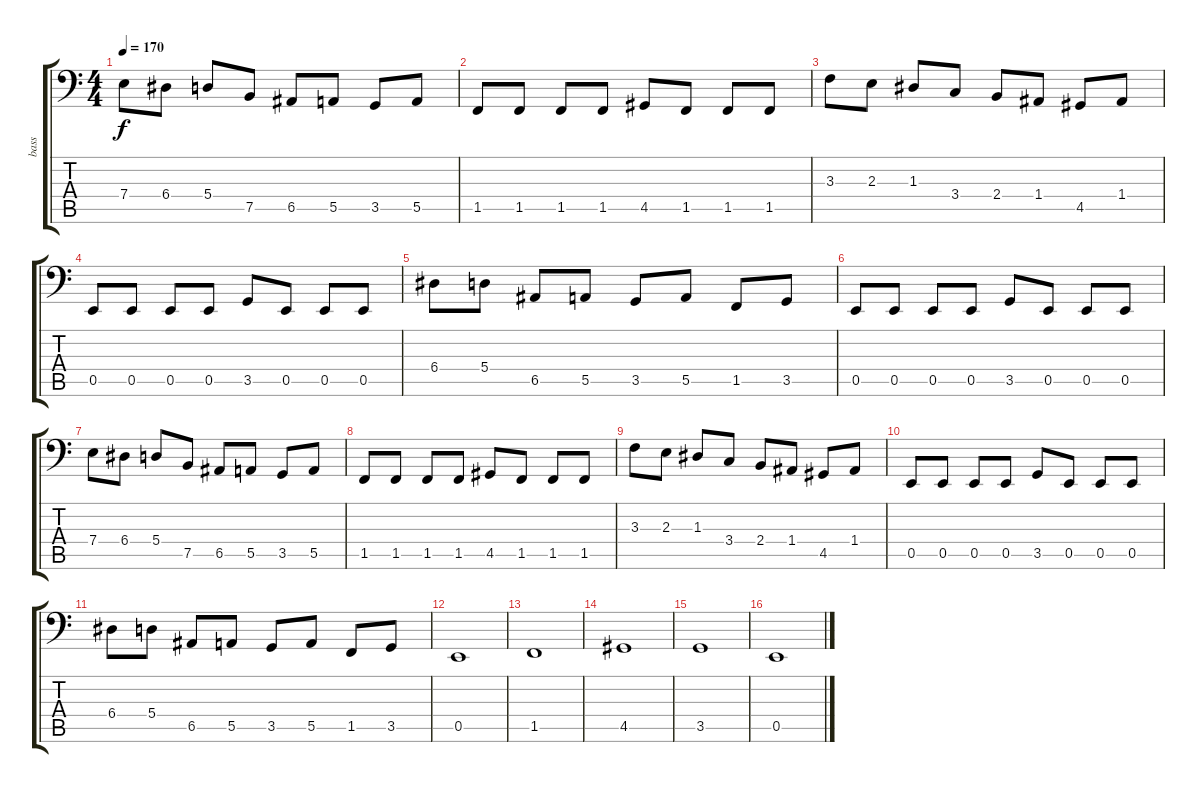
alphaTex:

\track ("bass" "bass") {instrument electricbasspick}
\staff {score tabs}
\tuning (C3 G2 D2 A1 E1 B0) {hide}
\ts (4 4)
\tempo 170
\clef f4
\ks c
7.4.8{dy f} 6.4.8 5.4.8 7.5.8 6.5.8 5.5.8 3.5.8 5.5.8 |
1.5.8 1.5.8 1.5.8 1.5.8 4.5.8 1.5.8 1.5.8 1.5.8 |
3.3.8 2.3.8 1.3.8 3.4.8 2.4.8 1.4.8 4.5.8 1.4.8 |
0.5.8 0.5.8 0.5.8 0.5.8 3.5.8 0.5.8 0.5.8 0.5.8 |
6.4.8 5.4.8 6.5.8 5.5.8 3.5.8 5.5.8 1.5.8 3.5.8 |
0.5.8 0.5.8 0.5.8 0.5.8 3.5.8 0.5.8 0.5.8 0.5.8 |
7.4.8 6.4.8 5.4.8 7.5.8 6.5.8 5.5.8 3.5.8 5.5.8 |
1.5.8 1.5.8 1.5.8 1.5.8 4.5.8 1.5.8 1.5.8 1.5.8 |
3.3.8 2.3.8 1.3.8 3.4.8 2.4.8 1.4.8 4.5.8 1.4.8 |
0.5.8 0.5.8 0.5.8 0.5.8 3.5.8 0.5.8 0.5.8 0.5.8 |
6.4.8 5.4.8 6.5.8 5.5.8 3.5.8 5.5.8 1.5.8 3.5.8 |
0.5.1 |
1.5.1 |
4.5.1 |
3.5.1 |
0.5.1
